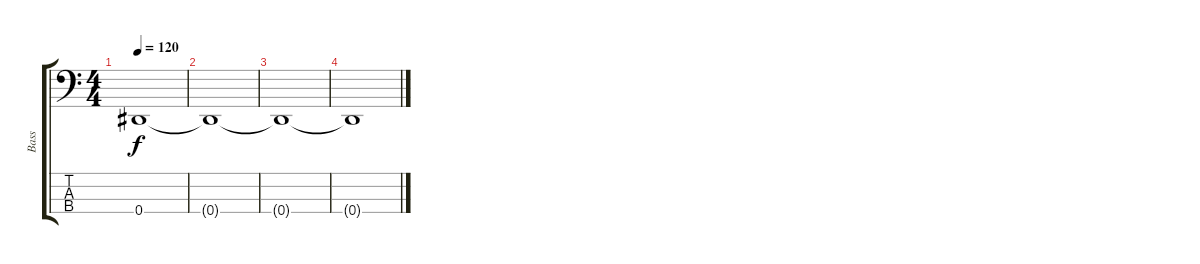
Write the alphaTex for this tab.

\track ("Bass" "Bass") {instrument electricbassfinger}
\staff {score tabs}
\tuning (Gb2 Db2 Ab1 Eb1) {hide}
\ts (4 4)
\tempo 120
\clef f4
\ks c
0.4.1{dy f} |
0.4{t}.1 |
0.4{t}.1 |
0.4{t}.1
